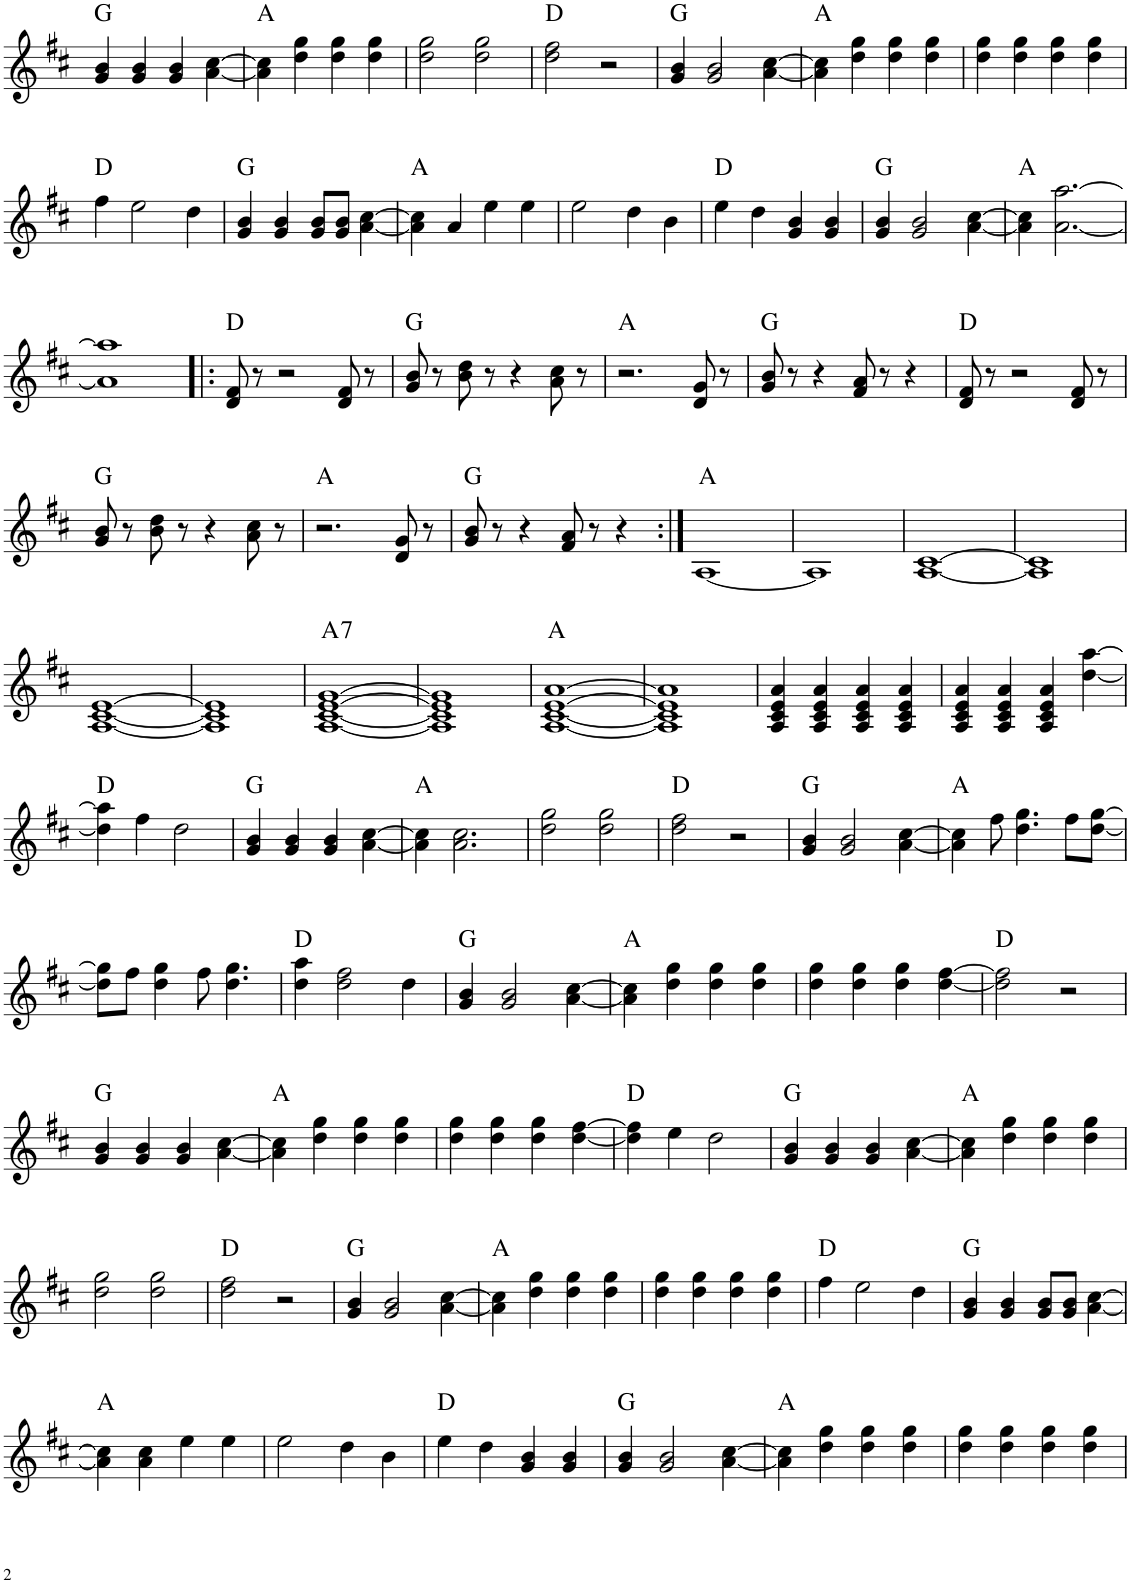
**kern	**harte
*part1	*part1
*staff1	*
*I"Piano	*
*I'Pno.	*
!!LO:PB:g=z
*clefG2	*
*k[f#c#]	*
*M4/4	*
=58	=58
4g/ 4b/	G:maj
4g/ 4b/	.
4g/ 4b/	.
[4a\ [4cc#\	.
=59	=59
4a\] 4cc#\]	A:maj
4dd\ 4gg\	.
4dd\ 4gg\	.
4dd\ 4gg\	.
=60	=60
2dd\ 2gg\	.
2dd\ 2gg\	.
=61	=61
2dd\ 2ff#\	D:maj
2r	.
=62	=62
4g/ 4b/	G:maj
2g/ 2b/	.
[4a\ [4cc#\	.
=63	=63
4a\] 4cc#\]	A:maj
4dd\ 4gg\	.
4dd\ 4gg\	.
4dd\ 4gg\	.
=64	=64
4dd\ 4gg\	.
4dd\ 4gg\	.
4dd\ 4gg\	.
4dd\ 4gg\	.
!!LO:LB:g=z
=65	=65
4ff#\	D:maj
2ee\	.
4dd\	.
=66	=66
4g/ 4b/	G:maj
4g/ 4b/	.
8g/ 8b/L	.
8g/ 8b/J	.
[4a\ [4cc#\	.
=67	=67
4a\] 4cc#\]	A:maj
4a/	.
4ee\	.
4ee\	.
=68	=68
2ee\	.
4dd\	.
4b\	.
=69	=69
4ee\	D:maj
4dd\	.
4g/ 4b/	.
4g/ 4b/	.
=70	=70
4g/ 4b/	G:maj
2g/ 2b/	.
[4a\ [4cc#\	.
=71	=71
4a\] 4cc#\]	A:maj
[2.a\ [2.aa\	.
!!LO:LB:g=z
=72	=72
1a] 1aa]	.
=73!|:	=73!|:
8d/ 8f#/	D:maj
8r	.
2r	.
8d/ 8f#/	.
8r	.
=74	=74
8g/ 8b/	G:maj
8r	.
8b\ 8dd\	.
8r	.
4r	.
8a\ 8cc#\	.
8r	.
=75	=75
2.r	A:maj
8d/ 8g/	.
8r	.
=76	=76
8g/ 8b/	G:maj
8r	.
4r	.
8f#/ 8a/	.
8r	.
4r	.
=77	=77
8d/ 8f#/	D:maj
8r	.
2r	.
8d/ 8f#/	.
8r	.
!!LO:LB:g=z
=78	=78
8g/ 8b/	G:maj
8r	.
8b\ 8dd\	.
8r	.
4r	.
8a\ 8cc#\	.
8r	.
=79	=79
2.r	A:maj
8d/ 8g/	.
8r	.
=80	=80
8g/ 8b/	G:maj
8r	.
4r	.
8f#/ 8a/	.
8r	.
4r	.
=81:|!	=81:|!
[1A	A:maj
=82	=82
1A]	.
=83	=83
[1A [1c#	.
=84	=84
1A] 1c#]	.
!!LO:LB:g=z
=85	=85
[1A [1c# [1e	.
=86	=86
1A] 1c#] 1e]	.
=87	=87
!	!LO:H:kt=7
[1A [1c# [1e [1g	A:7
=88	=88
1A] 1c#] 1e] 1g]	.
=89	=89
[1A [1c# [1e [1a	A:maj
=90	=90
1A] 1c#] 1e] 1a]	.
=91	=91
4A/ 4c#/ 4e/ 4a/	.
4A/ 4c#/ 4e/ 4a/	.
4A/ 4c#/ 4e/ 4a/	.
4A/ 4c#/ 4e/ 4a/	.
=92	=92
4A/ 4c#/ 4e/ 4a/	.
4A/ 4c#/ 4e/ 4a/	.
4A/ 4c#/ 4e/ 4a/	.
[4dd\ [4aa\	.
!!LO:LB:g=z
=93	=93
4dd\] 4aa\]	D:maj
4ff#\	.
2dd\	.
=94	=94
4g/ 4b/	G:maj
4g/ 4b/	.
4g/ 4b/	.
[4a\ [4cc#\	.
=95	=95
4a\] 4cc#\]	A:maj
2.a\ 2.cc#\	.
=96	=96
2dd\ 2gg\	.
2dd\ 2gg\	.
=97	=97
2dd\ 2ff#\	D:maj
2r	.
=98	=98
4g/ 4b/	G:maj
2g/ 2b/	.
[4a\ [4cc#\	.
=99	=99
4a\] 4cc#\]	A:maj
8ff#\	.
4.dd\ 4.gg\	.
8ff#\L	.
[8dd\ [8gg\J	.
!!LO:LB:g=z
=100	=100
8dd\] 8gg\]L	.
8ff#\J	.
4dd\ 4gg\	.
8ff#\	.
4.dd\ 4.gg\	.
=101	=101
4dd\ 4aa\	D:maj
2dd\ 2ff#\	.
4dd\	.
=102	=102
4g/ 4b/	G:maj
2g/ 2b/	.
[4a\ [4cc#\	.
=103	=103
4a\] 4cc#\]	A:maj
4dd\ 4gg\	.
4dd\ 4gg\	.
4dd\ 4gg\	.
=104	=104
4dd\ 4gg\	.
4dd\ 4gg\	.
4dd\ 4gg\	.
[4dd\ [4ff#\	.
=105	=105
2dd\] 2ff#\]	D:maj
2r	.
!!LO:LB:g=z
=106	=106
4g/ 4b/	G:maj
4g/ 4b/	.
4g/ 4b/	.
[4a\ [4cc#\	.
=107	=107
4a\] 4cc#\]	A:maj
4dd\ 4gg\	.
4dd\ 4gg\	.
4dd\ 4gg\	.
=108	=108
4dd\ 4gg\	.
4dd\ 4gg\	.
4dd\ 4gg\	.
[4dd\ [4ff#\	.
=109	=109
4dd\] 4ff#\]	D:maj
4ee\	.
2dd\	.
=110	=110
4g/ 4b/	G:maj
4g/ 4b/	.
4g/ 4b/	.
[4a\ [4cc#\	.
=111	=111
4a\] 4cc#\]	A:maj
4dd\ 4gg\	.
4dd\ 4gg\	.
4dd\ 4gg\	.
!!LO:LB:g=z
=112	=112
2dd\ 2gg\	.
2dd\ 2gg\	.
=113	=113
2dd\ 2ff#\	D:maj
2r	.
=114	=114
4g/ 4b/	G:maj
2g/ 2b/	.
[4a\ [4cc#\	.
=115	=115
4a\] 4cc#\]	A:maj
4dd\ 4gg\	.
4dd\ 4gg\	.
4dd\ 4gg\	.
=116	=116
4dd\ 4gg\	.
4dd\ 4gg\	.
4dd\ 4gg\	.
4dd\ 4gg\	.
=117	=117
4ff#\	D:maj
2ee\	.
4dd\	.
=118	=118
4g/ 4b/	G:maj
4g/ 4b/	.
8g/ 8b/L	.
8g/ 8b/J	.
[4a\ [4cc#\	.
!!LO:LB:g=z
=119	=119
4a\] 4cc#\]	A:maj
4a\ 4cc#\	.
4ee\	.
4ee\	.
=120	=120
2ee\	.
4dd\	.
4b\	.
=121	=121
4ee\	D:maj
4dd\	.
4g/ 4b/	.
4g/ 4b/	.
=122	=122
4g/ 4b/	G:maj
2g/ 2b/	.
[4a\ [4cc#\	.
=123	=123
4a\] 4cc#\]	A:maj
4dd\ 4gg\	.
4dd\ 4gg\	.
4dd\ 4gg\	.
=124	=124
4dd\ 4gg\	.
4dd\ 4gg\	.
4dd\ 4gg\	.
4dd\ 4gg\	.
=	=
*-	*-
